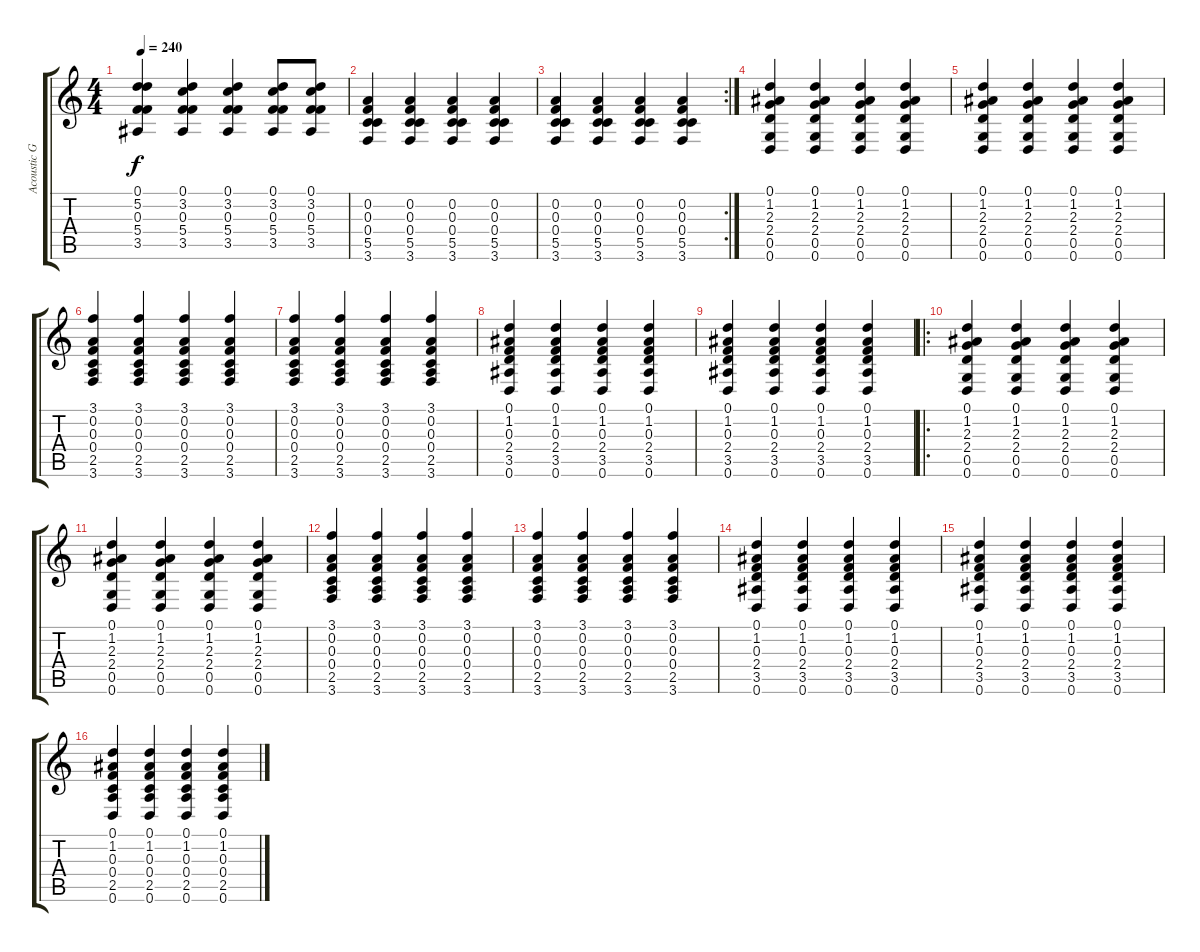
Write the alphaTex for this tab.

\track ("Acoustic Guitar (Matthew Caws)" "Acoustic G") {instrument acousticguitarnylon}
\staff {score tabs}
\tuning (D4 A3 F3 C3 G2 D2) {hide}
\ts (4 4)
\tempo 240
\clef g2
\ks c
(0.1 5.2 0.3 5.4 3.5).4{dy f} (0.1 3.2 0.3 5.4 3.5).4 (0.1 3.2 0.3 5.4 3.5).4 (0.1 3.2 0.3 5.4 3.5).8 (0.1 3.2 0.3 5.4 3.5).8 |
(0.2 0.3 0.4 5.5 3.6).4 (0.2 0.3 0.4 5.5 3.6).4 (0.2 0.3 0.4 5.5 3.6).4 (0.2 0.3 0.4 5.5 3.6).4 |
\rc 2
(0.2 0.3 0.4 5.5 3.6).4 (0.2 0.3 0.4 5.5 3.6).4 (0.2 0.3 0.4 5.5 3.6).4 (0.2 0.3 0.4 5.5 3.6).4 |
(0.1 1.2 2.3 2.4 0.5 0.6).4 (0.1 1.2 2.3 2.4 0.5 0.6).4 (0.1 1.2 2.3 2.4 0.5 0.6).4 (0.1 1.2 2.3 2.4 0.5 0.6).4 |
(0.1 1.2 2.3 2.4 0.5 0.6).4 (0.1 1.2 2.3 2.4 0.5 0.6).4 (0.1 1.2 2.3 2.4 0.5 0.6).4 (0.1 1.2 2.3 2.4 0.5 0.6).4 |
(3.1 0.2 0.3 0.4 2.5 3.6).4 (3.1 0.2 0.3 0.4 2.5 3.6).4 (3.1 0.2 0.3 0.4 2.5 3.6).4 (3.1 0.2 0.3 0.4 2.5 3.6).4 |
(3.1 0.2 0.3 0.4 2.5 3.6).4 (3.1 0.2 0.3 0.4 2.5 3.6).4 (3.1 0.2 0.3 0.4 2.5 3.6).4 (3.1 0.2 0.3 0.4 2.5 3.6).4 |
(0.1 1.2 0.3 2.4 3.5 0.6).4 (0.1 1.2 0.3 2.4 3.5 0.6).4 (0.1 1.2 0.3 2.4 3.5 0.6).4 (0.1 1.2 0.3 2.4 3.5 0.6).4 |
(0.1 1.2 0.3 2.4 3.5 0.6).4 (0.1 1.2 0.3 2.4 3.5 0.6).4 (0.1 1.2 0.3 2.4 3.5 0.6).4 (0.1 1.2 0.3 2.4 3.5 0.6).4 |
\ro
(0.1 1.2 2.3 2.4 0.5 0.6).4 (0.1 1.2 2.3 2.4 0.5 0.6).4 (0.1 1.2 2.3 2.4 0.5 0.6).4 (0.1 1.2 2.3 2.4 0.5 0.6).4 |
(0.1 1.2 2.3 2.4 0.5 0.6).4 (0.1 1.2 2.3 2.4 0.5 0.6).4 (0.1 1.2 2.3 2.4 0.5 0.6).4 (0.1 1.2 2.3 2.4 0.5 0.6).4 |
(3.1 0.2 0.3 0.4 2.5 3.6).4 (3.1 0.2 0.3 0.4 2.5 3.6).4 (3.1 0.2 0.3 0.4 2.5 3.6).4 (3.1 0.2 0.3 0.4 2.5 3.6).4 |
(3.1 0.2 0.3 0.4 2.5 3.6).4 (3.1 0.2 0.3 0.4 2.5 3.6).4 (3.1 0.2 0.3 0.4 2.5 3.6).4 (3.1 0.2 0.3 0.4 2.5 3.6).4 |
(0.1 1.2 0.3 2.4 3.5 0.6).4 (0.1 1.2 0.3 2.4 3.5 0.6).4 (0.1 1.2 0.3 2.4 3.5 0.6).4 (0.1 1.2 0.3 2.4 3.5 0.6).4 |
(0.1 1.2 0.3 2.4 3.5 0.6).4 (0.1 1.2 0.3 2.4 3.5 0.6).4 (0.1 1.2 0.3 2.4 3.5 0.6).4 (0.1 1.2 0.3 2.4 3.5 0.6).4 |
(0.1 1.2 0.3 0.4 2.5 0.6).4 (0.1 1.2 0.3 0.4 2.5 0.6).4 (0.1 1.2 0.3 0.4 2.5 0.6).4 (0.1 1.2 0.3 0.4 2.5 0.6).4
